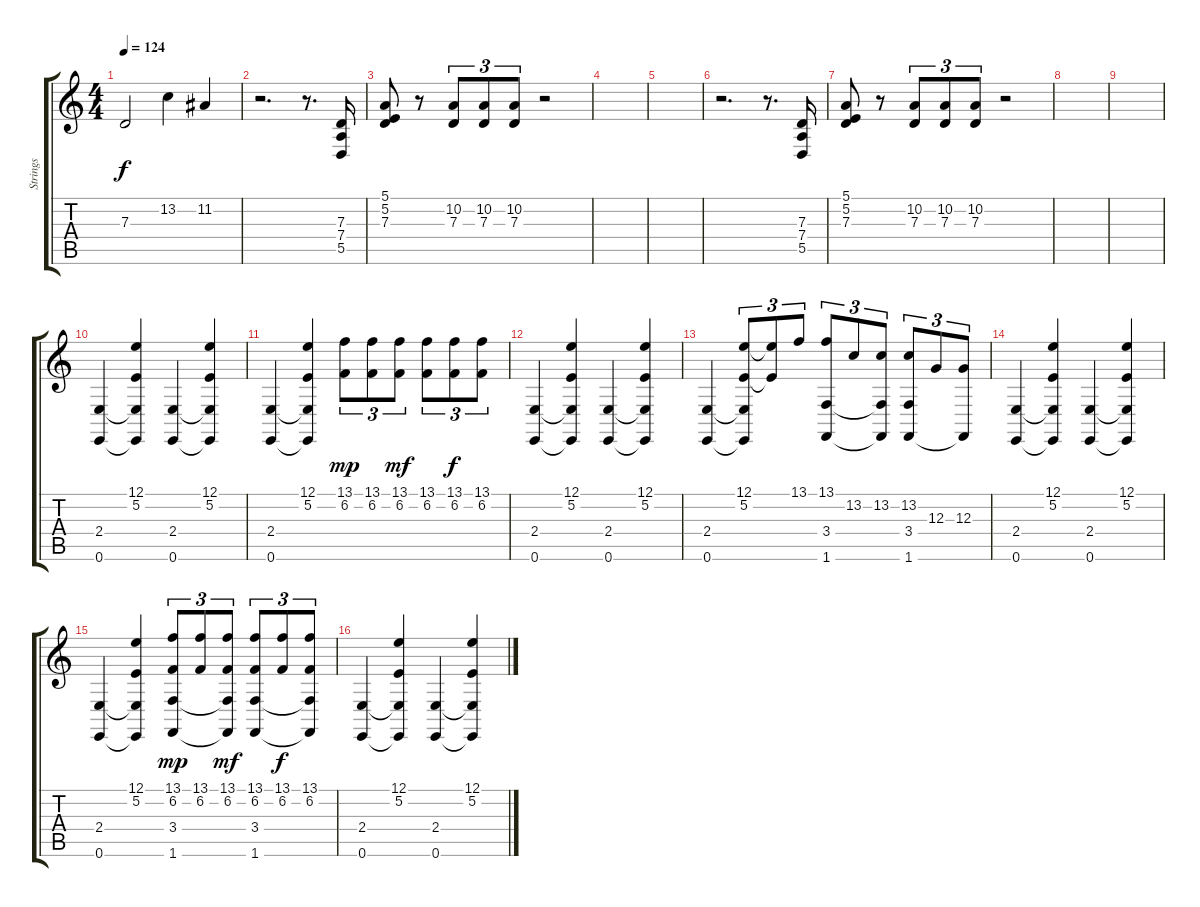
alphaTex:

\track ("Strings" "Strings") {instrument stringensemble1}
\staff {score tabs}
\tuning (E4 B3 G3 D3 A2 E2) {hide}
\ts (4 4)
\tempo 124
\clef g2
\ks c
7.3.2{dy f} 13.2.4 11.2.4 |
r.2{d} r.8{d} (7.3 7.4 5.5).16 |
(5.1 5.2 7.3).8 r.8 (10.2 7.3).8{tu (3 2)} (10.2 7.3).8{tu (3 2)} (10.2 7.3).8{tu (3 2)} r.2 |
|
|
r.2{d} r.8{d} (7.3 7.4 5.5).16 |
(5.1 5.2 7.3).8 r.8 (10.2 7.3).8{tu (3 2)} (10.2 7.3).8{tu (3 2)} (10.2 7.3).8{tu (3 2)} r.2 |
|
|
(2.4 0.6).4 (12.1 5.2 2.4{t} 0.6{t}).4 (2.4 0.6).4 (12.1 5.2 2.4{t} 0.6{t}).4 |
(2.4 0.6).4 (12.1 5.2 2.4{t} 0.6{t}).4 (13.1 6.2).8{tu (3 2) dy mp} (13.1 6.2).8{tu (3 2)} (13.1 6.2).8{tu (3 2) dy mf} (13.1 6.2).8{tu (3 2)} (13.1 6.2).8{tu (3 2) dy f} (13.1 6.2).8{tu (3 2)} |
(2.4 0.6).4 (12.1 5.2 2.4{t} 0.6{t}).4 (2.4 0.6).4 (12.1 5.2 2.4{t} 0.6{t}).4 |
(2.4 0.6).4 (12.1 5.2 2.4{t} 0.6{t}).8{tu (3 2)} (12.1{t} 5.2{t}).8{tu (3 2)} 13.1.8{tu (3 2)} (13.1 3.4 1.6).8{tu (3 2)} 13.2.8{tu (3 2)} (13.2 3.4{t} 1.6{t}).8{tu (3 2)} (13.2 3.4 1.6).8{tu (3 2)} 12.3.8{tu (3 2)} (12.3 1.6{t}).8{tu (3 2)} |
(2.4 0.6).4 (12.1 5.2 2.4{t} 0.6{t}).4 (2.4 0.6).4 (12.1 5.2 2.4{t} 0.6{t}).4 |
(2.4 0.6).4 (12.1 5.2 2.4{t} 0.6{t}).4 (13.1 6.2 3.4 1.6).8{tu (3 2) dy mp} (13.1 6.2).8{tu (3 2)} (13.1 6.2 3.4{t} 1.6{t}).8{tu (3 2) dy mf} (13.1 6.2 3.4 1.6).8{tu (3 2)} (13.1 6.2).8{tu (3 2) dy f} (13.1 6.2 3.4{t} 1.6{t}).8{tu (3 2)} |
(2.4 0.6).4 (12.1 5.2 2.4{t} 0.6{t}).4 (2.4 0.6).4 (12.1 5.2 2.4{t} 0.6{t}).4
